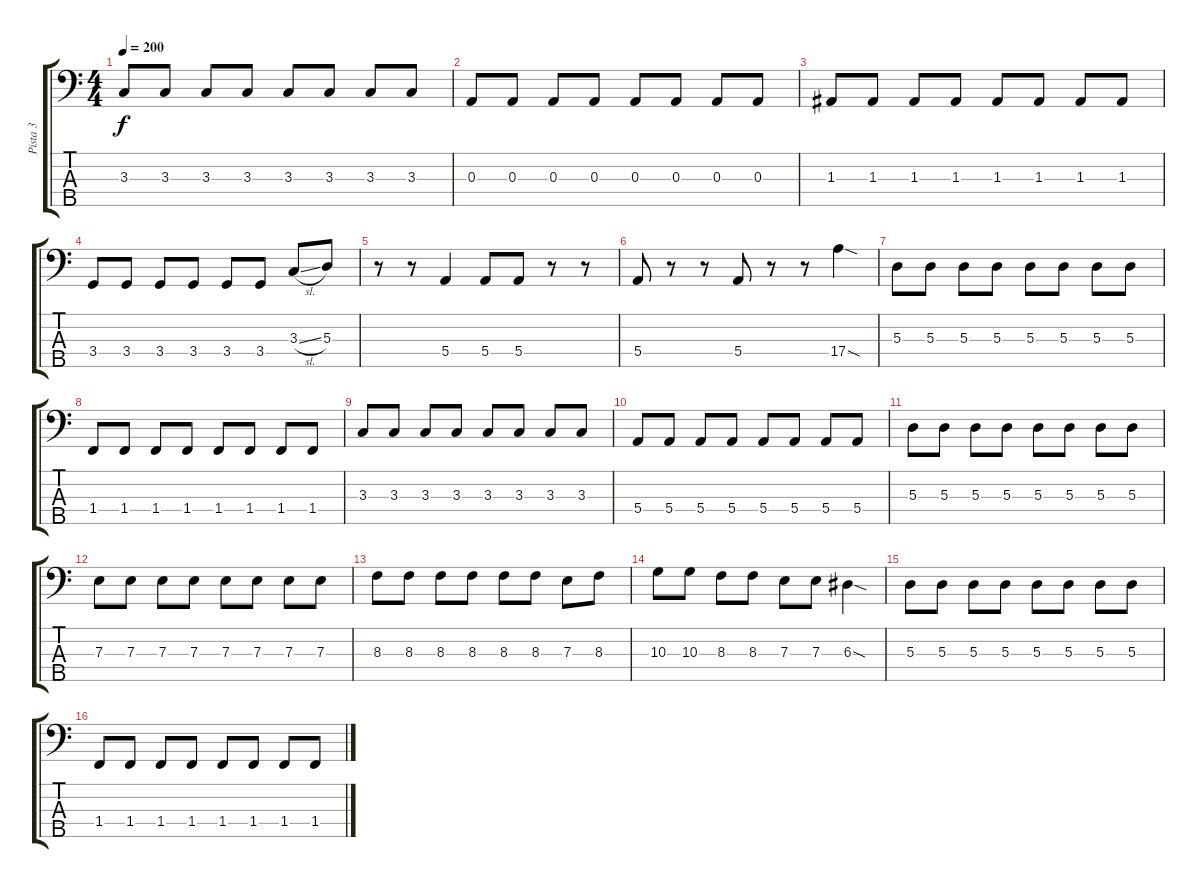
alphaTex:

\track ("Pista 3" "Pista 3") {instrument electricbassfinger}
\staff {score tabs}
\tuning (G2 D2 A1 E1 B0) {hide}
\ts (4 4)
\tempo 200
\clef f4
\ks c
3.3.8{dy f} 3.3.8 3.3.8 3.3.8 3.3.8 3.3.8 3.3.8 3.3.8 |
0.3.8 0.3.8 0.3.8 0.3.8 0.3.8 0.3.8 0.3.8 0.3.8 |
1.3.8 1.3.8 1.3.8 1.3.8 1.3.8 1.3.8 1.3.8 1.3.8 |
3.4.8 3.4.8 3.4.8 3.4.8 3.4.8 3.4.8 3.3{sl}.8 5.3.8 |
r.8 r.8 5.4.4 5.4.8 5.4.8 r.8 r.8 |
5.4.8 r.8 r.8 5.4.8 r.8 r.8 17.4{sod}.4 |
5.3.8 5.3.8 5.3.8 5.3.8 5.3.8 5.3.8 5.3.8 5.3.8 |
1.4.8 1.4.8 1.4.8 1.4.8 1.4.8 1.4.8 1.4.8 1.4.8 |
3.3.8 3.3.8 3.3.8 3.3.8 3.3.8 3.3.8 3.3.8 3.3.8 |
5.4.8 5.4.8 5.4.8 5.4.8 5.4.8 5.4.8 5.4.8 5.4.8 |
5.3.8 5.3.8 5.3.8 5.3.8 5.3.8 5.3.8 5.3.8 5.3.8 |
7.3.8 7.3.8 7.3.8 7.3.8 7.3.8 7.3.8 7.3.8 7.3.8 |
8.3.8 8.3.8 8.3.8 8.3.8 8.3.8 8.3.8 7.3.8 8.3.8 |
10.3.8 10.3.8 8.3.8 8.3.8 7.3.8 7.3.8 6.3{sod}.4 |
5.3.8 5.3.8 5.3.8 5.3.8 5.3.8 5.3.8 5.3.8 5.3.8 |
1.4.8 1.4.8 1.4.8 1.4.8 1.4.8 1.4.8 1.4.8 1.4.8
